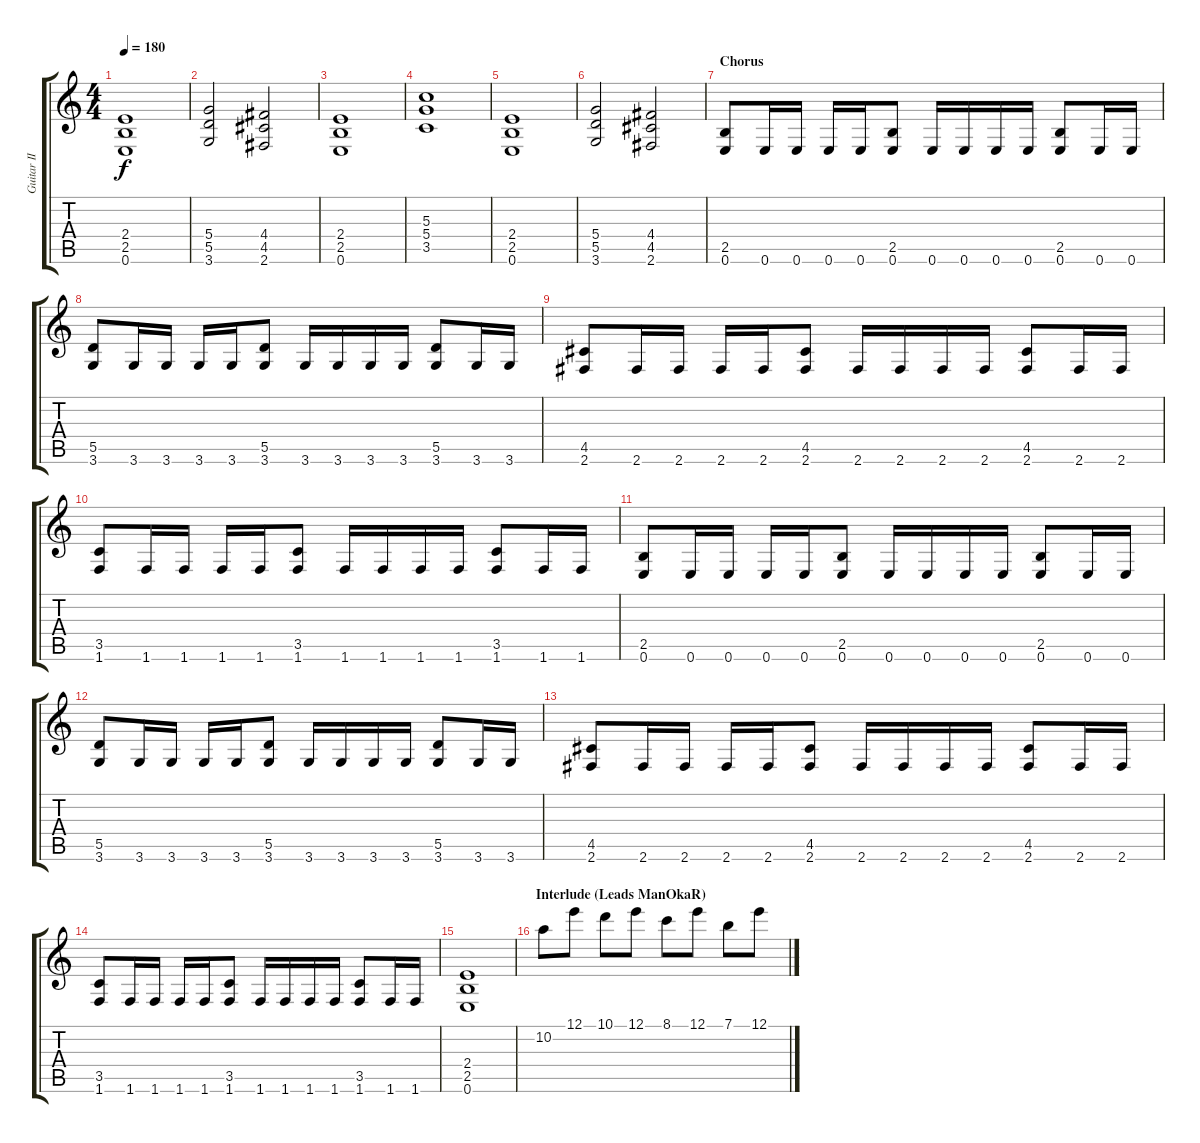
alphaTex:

\track ("Guitar II (ManOkaR)" "Guitar II ") {instrument distortionguitar}
\staff {score tabs}
\tuning (E4 B3 G3 D3 A2 E2) {hide}
\ts (4 4)
\tempo 180
\clef g2
\ks c
(2.4 2.5 0.6).1{dy f} |
(5.4 5.5 3.6).2 (4.4 4.5 2.6).2 |
(2.4 2.5 0.6).1 |
(5.3 5.4 3.5).1 |
(2.4 2.5 0.6).1 |
(5.4 5.5 3.6).2 (4.4 4.5 2.6).2 |
\section ("" "Chorus")
(2.5 0.6).8 0.6.16 0.6.16 0.6.16 0.6.16 (2.5 0.6).8 0.6.16 0.6.16 0.6.16 0.6.16 (2.5 0.6).8 0.6.16 0.6.16 |
(5.5 3.6).8 3.6.16 3.6.16 3.6.16 3.6.16 (5.5 3.6).8 3.6.16 3.6.16 3.6.16 3.6.16 (5.5 3.6).8 3.6.16 3.6.16 |
(4.5 2.6).8 2.6.16 2.6.16 2.6.16 2.6.16 (4.5 2.6).8 2.6.16 2.6.16 2.6.16 2.6.16 (4.5 2.6).8 2.6.16 2.6.16 |
(3.5 1.6).8 1.6.16 1.6.16 1.6.16 1.6.16 (3.5 1.6).8 1.6.16 1.6.16 1.6.16 1.6.16 (3.5 1.6).8 1.6.16 1.6.16 |
(2.5 0.6).8 0.6.16 0.6.16 0.6.16 0.6.16 (2.5 0.6).8 0.6.16 0.6.16 0.6.16 0.6.16 (2.5 0.6).8 0.6.16 0.6.16 |
(5.5 3.6).8 3.6.16 3.6.16 3.6.16 3.6.16 (5.5 3.6).8 3.6.16 3.6.16 3.6.16 3.6.16 (5.5 3.6).8 3.6.16 3.6.16 |
(4.5 2.6).8 2.6.16 2.6.16 2.6.16 2.6.16 (4.5 2.6).8 2.6.16 2.6.16 2.6.16 2.6.16 (4.5 2.6).8 2.6.16 2.6.16 |
(3.5 1.6).8 1.6.16 1.6.16 1.6.16 1.6.16 (3.5 1.6).8 1.6.16 1.6.16 1.6.16 1.6.16 (3.5 1.6).8 1.6.16 1.6.16 |
(2.4 2.5 0.6).1 |
\section ("" "Interlude (Leads ManOkaR)")
10.2.8 12.1.8 10.1.8 12.1.8 8.1.8 12.1.8 7.1.8 12.1.8
